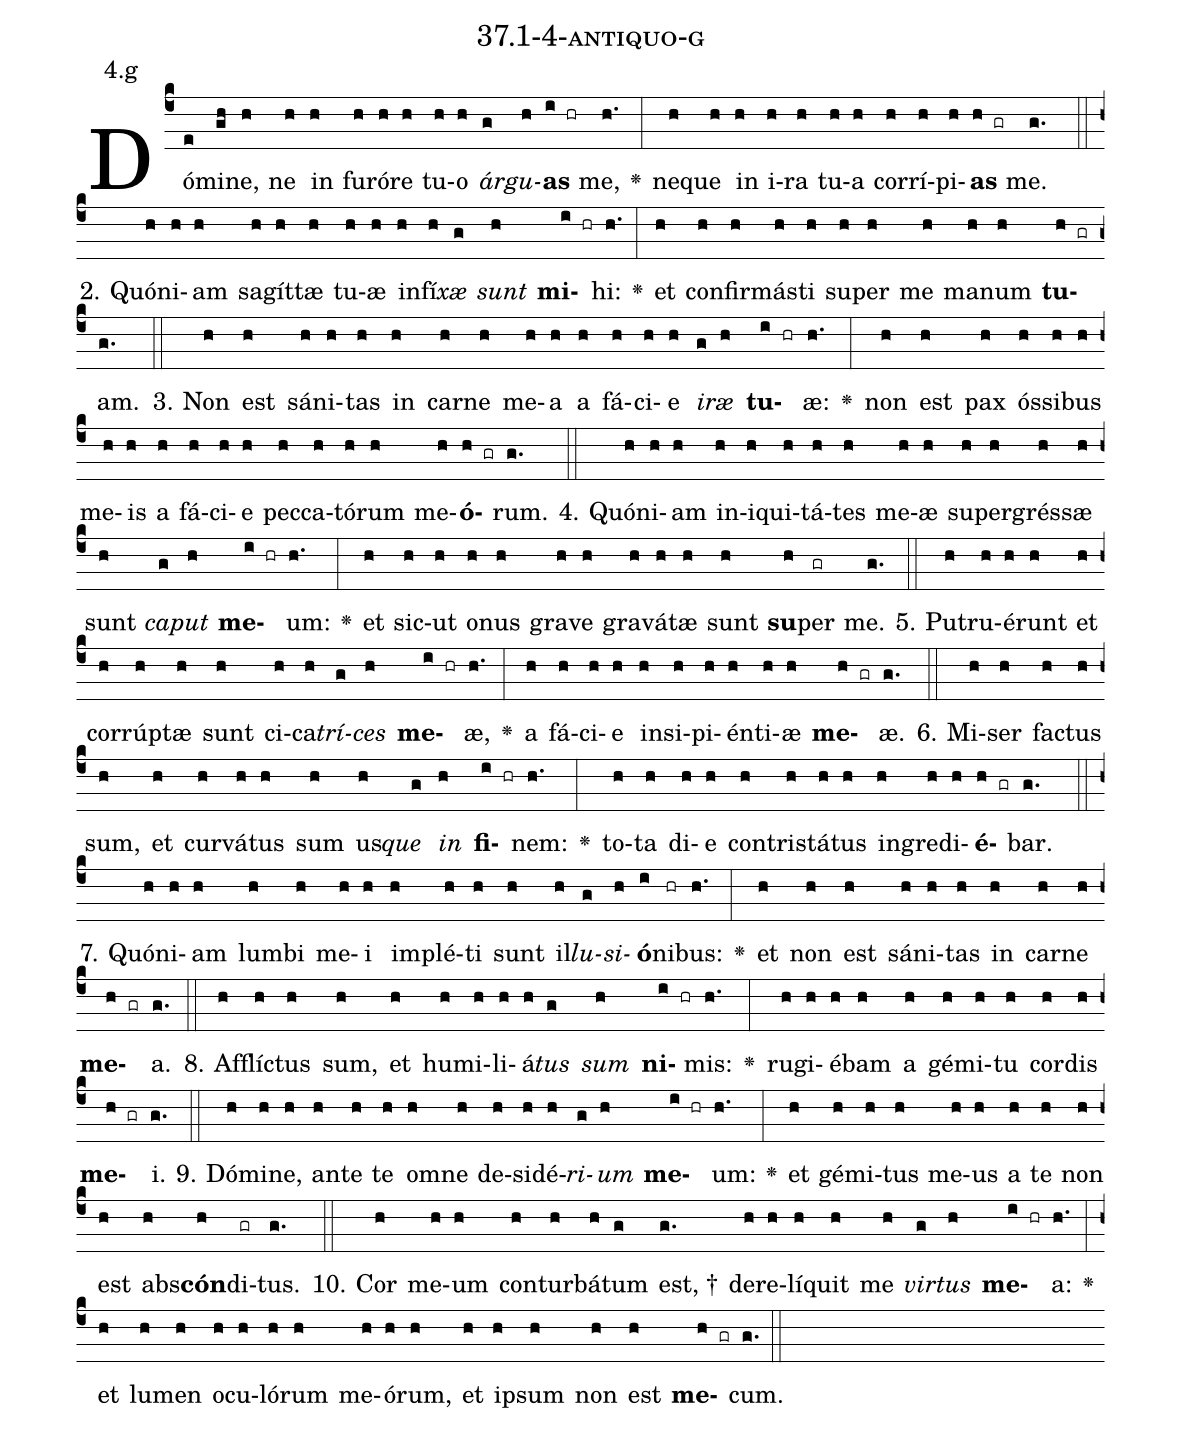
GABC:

name: 37.1-4-antiquo-g;
annotation: 4.g;
%%
(c4)Dó(e)mi(gh)ne,(h) ne(h) in(h) fu(h)ró(h)re(h) tu(h)o(h) <i>ár</i>(g)<i>gu</i>(h)<b>as</b>(i hr) me,(h.) <v>\greheightstar</v>(:) ne(h)que(h) in(h) i(h)ra(h) tu(h)a(h) cor(h)rí(h)pi(h)<b>as</b>(h gr) me.(g.) (::)
2. Quón(h)i(h)am(h) sa(h)gít(h)tæ(h) tu(h)æ(h) in(h)fí(h)<i>xæ</i>(g) <i>sunt</i>(h) <b>mi</b>(i hr)hi:(h.) <v>\greheightstar</v>(:) et(h) con(h)fir(h)más(h)ti(h) su(h)per(h) me(h) ma(h)num(h) <b>tu</b>(h gr)am.(g.) (::)
3. Non(h) est(h) sá(h)ni(h)tas(h) in(h) car(h)ne(h) me(h)a(h) a(h) fá(h)ci(h)e(h) <i>i</i>(g)<i>ræ</i>(h) <b>tu</b>(i hr)æ:(h.) <v>\greheightstar</v>(:) non(h) est(h) pax(h) ós(h)si(h)bus(h) me(h)is(h) a(h) fá(h)ci(h)e(h) pec(h)ca(h)tó(h)rum(h) me(h)<b>ó</b>(h gr)rum.(g.) (::)
4. Quón(h)i(h)am(h) in(h)i(h)qui(h)tá(h)tes(h) me(h)æ(h) su(h)per(h)grés(h)sæ(h) sunt(h) <i>ca</i>(g)<i>put</i>(h) <b>me</b>(i hr)um:(h.) <v>\greheightstar</v>(:) et(h) sic(h)ut(h) o(h)nus(h) gra(h)ve(h) gra(h)vá(h)tæ(h) sunt(h) <b>su</b>(h)per(gr) me.(g.) (::)
5. Pu(h)tru(h)é(h)runt(h) et(h) cor(h)rúp(h)tæ(h) sunt(h) ci(h)ca(h)<i>trí</i>(g)<i>ces</i>(h) <b>me</b>(i hr)æ,(h.) <v>\greheightstar</v>(:) a(h) fá(h)ci(h)e(h) in(h)si(h)pi(h)én(h)ti(h)æ(h) <b>me</b>(h gr)æ.(g.) (::)
6. Mi(h)ser(h) fac(h)tus(h) sum,(h) et(h) cur(h)vá(h)tus(h) sum(h) us(h)<i>que</i>(g) <i>in</i>(h) <b>fi</b>(i hr)nem:(h.) <v>\greheightstar</v>(:) to(h)ta(h) di(h)e(h) con(h)tris(h)tá(h)tus(h) in(h)gre(h)di(h)<b>é</b>(h gr)bar.(g.) (::)
7. Quón(h)i(h)am(h) lum(h)bi(h) me(h)i(h) im(h)plé(h)ti(h) sunt(h) il(h)<i>lu</i>(g)<i>si</i>(h)<b>ó</b>(i)ni(hr)bus:(h.) <v>\greheightstar</v>(:) et(h) non(h) est(h) sá(h)ni(h)tas(h) in(h) car(h)ne(h) <b>me</b>(h gr)a.(g.) (::)
8. Af(h)flíc(h)tus(h) sum,(h) et(h) hu(h)mi(h)li(h)á(h)<i>tus</i>(g) <i>sum</i>(h) <b>ni</b>(i hr)mis:(h.) <v>\greheightstar</v>(:) ru(h)gi(h)é(h)bam(h) a(h) gé(h)mi(h)tu(h) cor(h)dis(h) <b>me</b>(h gr)i.(g.) (::)
9. Dó(h)mi(h)ne,(h) an(h)te(h) te(h) om(h)ne(h) de(h)si(h)dé(h)<i>ri</i>(g)<i>um</i>(h) <b>me</b>(i hr)um:(h.) <v>\greheightstar</v>(:) et(h) gé(h)mi(h)tus(h) me(h)us(h) a(h) te(h) non(h) est(h) abs(h)<b>cón</b>(h)di(gr)tus.(g.) (::)
10. Cor(h) me(h)um(h) con(h)tur(h)bá(h)tum(g) est, †(g.) de(h)re(h)lí(h)quit(h) me(h) <i>vir</i>(g)<i>tus</i>(h) <b>me</b>(i hr)a:(h.) <v>\greheightstar</v>(:) et(h) lu(h)men(h) o(h)cu(h)ló(h)rum(h) me(h)ó(h)rum,(h) et(h) ip(h)sum(h) non(h) est(h) <b>me</b>(h gr)cum.(g.) (::)
